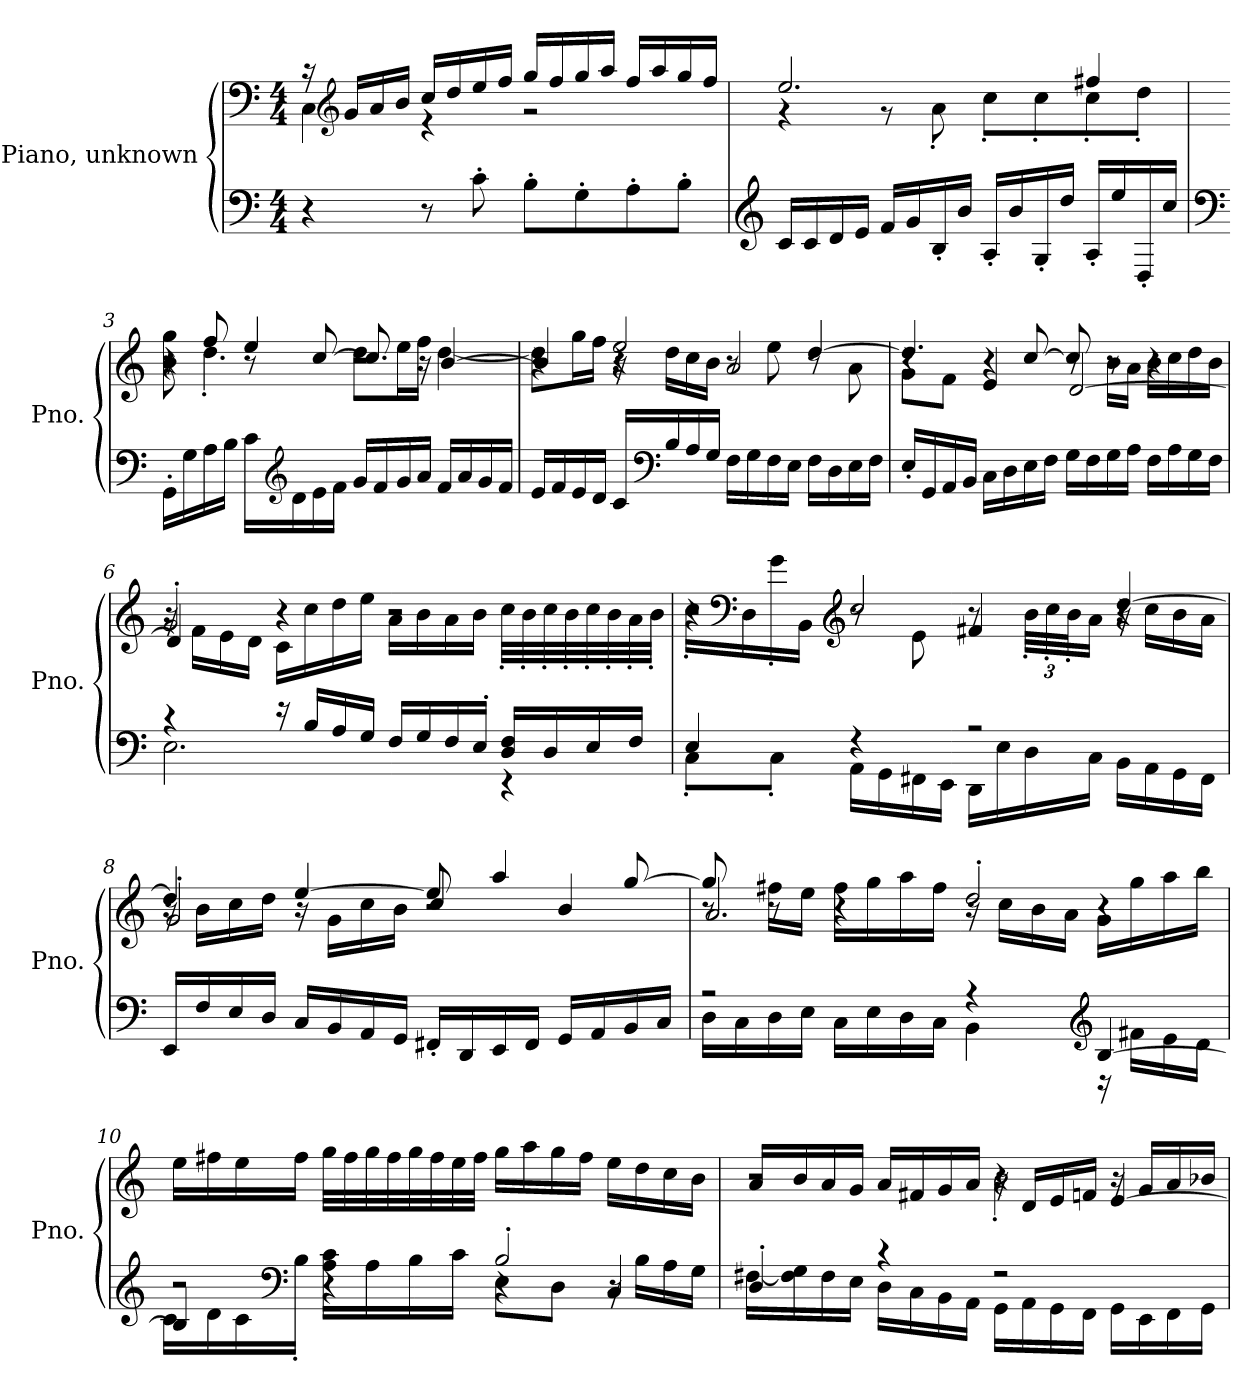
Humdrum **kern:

**kern	**kern
*part1	*part1
*staff2	*staff1
*I"Piano, unknown	*
*I'Pno.	*
*clefF4	*clefF4
*k[]	*k[]
*M4/4	*M4/4
*MM120	*MM120
=1	=1
*	*^
4r	16r	4C\
*	*clefG2	*
.	16g/LL	.
.	16a/	.
.	16b/JJ	.
8r	16cc/LL	4r
.	16dd/	.
8c'\	16ee/	.
.	16ff/JJ	.
8B'\L	16gg/LL	2r
.	16ff/	.
8G'\	16gg/	.
.	16aa/JJ	.
8A'\	16ff/LL	.
.	16aa/	.
8B'\J	16gg/	.
.	16ff/JJ	.
=2	=2	=2
*clefG2	*	*
16c/LL	2.ee/	4r
16c/	.	.
16d/	.	.
16e/JJ	.	.
16f/LL	.	8r
16g/	.	.
16B'/	.	8a'\
16b/JJ	.	.
16A'/LL	.	8cc'\L
16b/	.	.
16G'/	.	8cc'\
16dd/JJ	.	.
16A'/LL	4ff#X/	8cc'\
16ee/	.	.
16D'/	.	8dd'\J
16cc/JJ	.	.
*	*v	*v
!!LO:LB:g=z
=3	=3
*clefF4	*
*	*^
*	*	*^
16GG'\LL	8r	8b\ 8gg\	4r
16G\	.	.	.
16A\	8ff/	4.dd'\	.
16B\JJ	.	.	.
16c\LL	4ee/	.	8r
*clefG2	*	*	*
16d\	.	.	.
16e\	.	.	[8cc/
16f\JJ	.	.	.
16g/LL	2r	8dd\L	8.cc/]
16f/	.	.	.
16g/	.	16ee\L	.
16a/JJ	.	16ff\JJ	16r
16f/LL	.	[4dd\	[4b/
16a/	.	.	.
16g/	.	.	.
16f/JJ	.	.	.
=4	=4	=4	=4
16e/LL	4r	8dd\L]	4b/]
16f/	.	.	.
16e/	.	16gg\L	.
16d/JJ	.	16ff\JJ	.
16c/LL	2ee/	16r	4r
*clefF4	*	*	*
16B/	.	16dd\LL	.
16A/	.	16cc\	.
16G/JJ	.	16b\JJ	.
16F\LL	.	8r	2a/
16G\	.	.	.
16F\	.	8ee\	.
16E\JJ	.	.	.
16F\LL	[4dd/	8r	.
16D\	.	.	.
16E\	.	8a\	.
16F\JJ	.	.	.
!!LO:LB:g=z	!!	!!
=5	=5	=5	=5
16E'/LL	4.dd/]	8g\L	4r
16GG/	.	.	.
16AA/	.	8f\J	.
16BB/JJ	.	.	.
16C\LL	.	4r	4e/
16D\	.	.	.
16E\	[8cc/	.	.
16F\JJ	.	.	.
16G\LL	8cc/]	8r	[2d/
16F\	.	.	.
16G\	8r	16b\LL	.
16A\JJ	.	16a\JJ	.
16F\LL	4r	16b\LL	.
16A\	.	16cc\	.
16G\	.	16dd\	.
16F\JJ	.	16b\JJ	.
=6	=6	=6	=6
*^	*	*	*
4r	2.E\	2g'/	16r	4d/]
.	.	.	16f\LL	.
.	.	.	16e\	.
.	.	.	16d\JJ	.
16r	.	.	16c\LL	4r
16B/LL	.	.	16cc\	.
16A/	.	.	16dd\	.
16G/JJ	.	.	16ee\JJ	.
16F/LL	.	2r	16a\LL	2r
16G/	.	.	16b\	.
16F/	.	.	16a\	.
16E'/JJ	.	.	16b\JJ	.
16D/ 16F/LL	4r	.	32cc'\LLL	.
.	.	.	32b'\	.
16D/	.	.	32cc'\	.
.	.	.	32b'\	.
16E/	.	.	32cc'\	.
.	.	.	32b'\	.
16F/JJ	.	.	32a'\	.
.	.	.	32b'\JJJ	.
!!LO:LB:g=z	!!	!!
=7	=7	=7	=7	=7
4E/	8C'\L	4r	16cc'\LL	2r
*	*	*clefF4	*	*
.	.	.	16D\	.
.	8C'\J	.	16g'\	.
.	.	.	16BB\JJ	.
*	*	*clefG2	*	*
4r	16AA\LL	2cc/	8r	.
.	16GG\	.	.	.
.	16FF#X\	.	8e\	.
.	16EE\JJ	.	.	.
2r	16DD\LL	.	8r	4f#X/
.	16E\	.	.	.
*	*	*	*Xbrackettup	*
.	16D\	.	48b'\LLL	.
.	.	.	48cc'\	.
.	.	.	48b'\J	.
.	16C\JJ	.	16a\JJ	.
.	16BB\LL	[4dd/	16r	4r
.	16AA\	.	16cc\LL	.
.	16GG\	.	16b\	.
.	16FF#\JJ	.	16a\JJ	.
*v	*v	*	*	*
=8	=8	=8	=8
16EE/LL	4dd/]	16r	2g'/
16F/	.	16b\LL	.
16E/	.	16cc\	.
16D/JJ	.	16dd\JJ	.
16C/LL	[4ee/	16r	.
16BB/	.	16g\LL	.
16AA/	.	16cc\	.
16GG/JJ	.	16b\JJ	.
16FF#X'/LL	8ee/]	2r	4cc/
16DD/	.	.	.
16EE/	4aa/	.	.
16FF#/JJ	.	.	.
16GG/LL	.	.	4b/
16AA/	.	.	.
16BB/	[8gg/	.	.
16C/JJ	.	.	.
!!LO:LB:g=z	!!	!!
=9	=9	=9	=9
*^	*	*	*
2r	16D\LL	8gg/]	8r	2.a/
.	16C\	.	.	.
.	16D\	8r	16ff#X\LL	.
.	16E\JJ	.	16ee\JJ	.
.	16C\LL	4r	16ff#\LL	.
.	16E\	.	16gg\	.
.	16D\	.	16aa\	.
.	16C\JJ	.	16ff#\JJ	.
4r	4BB\	2dd'/	16r	.
.	.	.	16cc\LL	.
.	.	.	16b\	.
.	.	.	16a\JJ	.
*clefG2	*	*	*	*
[4B/	16r	.	16g\LL	4r
.	16f#X\LL	.	16gg\	.
.	16e\	.	16aa\	.
.	16d\JJ	.	16bb\JJ	.
*	*	*v	*v	*v
=10	=10	=10
*	*^	*
4B/]	16c\LL	2r	16ee\LL
.	16d\	.	16ff#X\
.	16c\	.	16ee\
*clefF4	*	*	*
.	16B'\JJ	.	16ff#\JJ
4r	16A\ 16c\LL	.	32gg\LLL
.	.	.	32ff#\
.	16A\	.	32gg\
.	.	.	32ff#\
.	16B\	.	32gg\
.	.	.	32ff#\
.	16c\JJ	.	32ee\
.	.	.	32ff#\JJJ
2B'/	8E\L	4r	16gg\LL
.	.	.	16aa\
.	8D\J	.	16gg\
.	.	.	16ff#\JJ
.	16r	4C/	16ee\LL
.	16B\LL	.	16dd\
.	16A\	.	16cc\
.	16G\JJ	.	16b\JJ
*	*v	*v	*
!!LO:LB:g=z
=11	=11	=11
*	*	*^
*	*	*	*^
4D'/	[16F#X\LL	16a/LL	2r	2r
.	16F#\] 16G\	16b/	.	.
.	16F#\	16a/	.	.
.	16E\JJ	16g/JJ	.	.
4r	16D\LL	16a/LL	.	.
.	16C\	16f#X/	.	.
.	16BB\	16g/	.	.
.	16AA\JJ	16a/JJ	.	.
2r	16GG\LL	16r	2b'\	4r
.	16AA\	16d/LL	.	.
.	16GG\	16e/	.	.
.	16FF\JJ	16fn/JJ	.	.
.	16GG\LL	16r	.	[4e/
.	16EE\	16g/LL	.	.
.	16FF\	16a/	.	.
.	16GG\JJ	16b-X/JJ	.	.
*v	*v	*	*	*
*	*v	*v	*v
=	=
*-	*-
